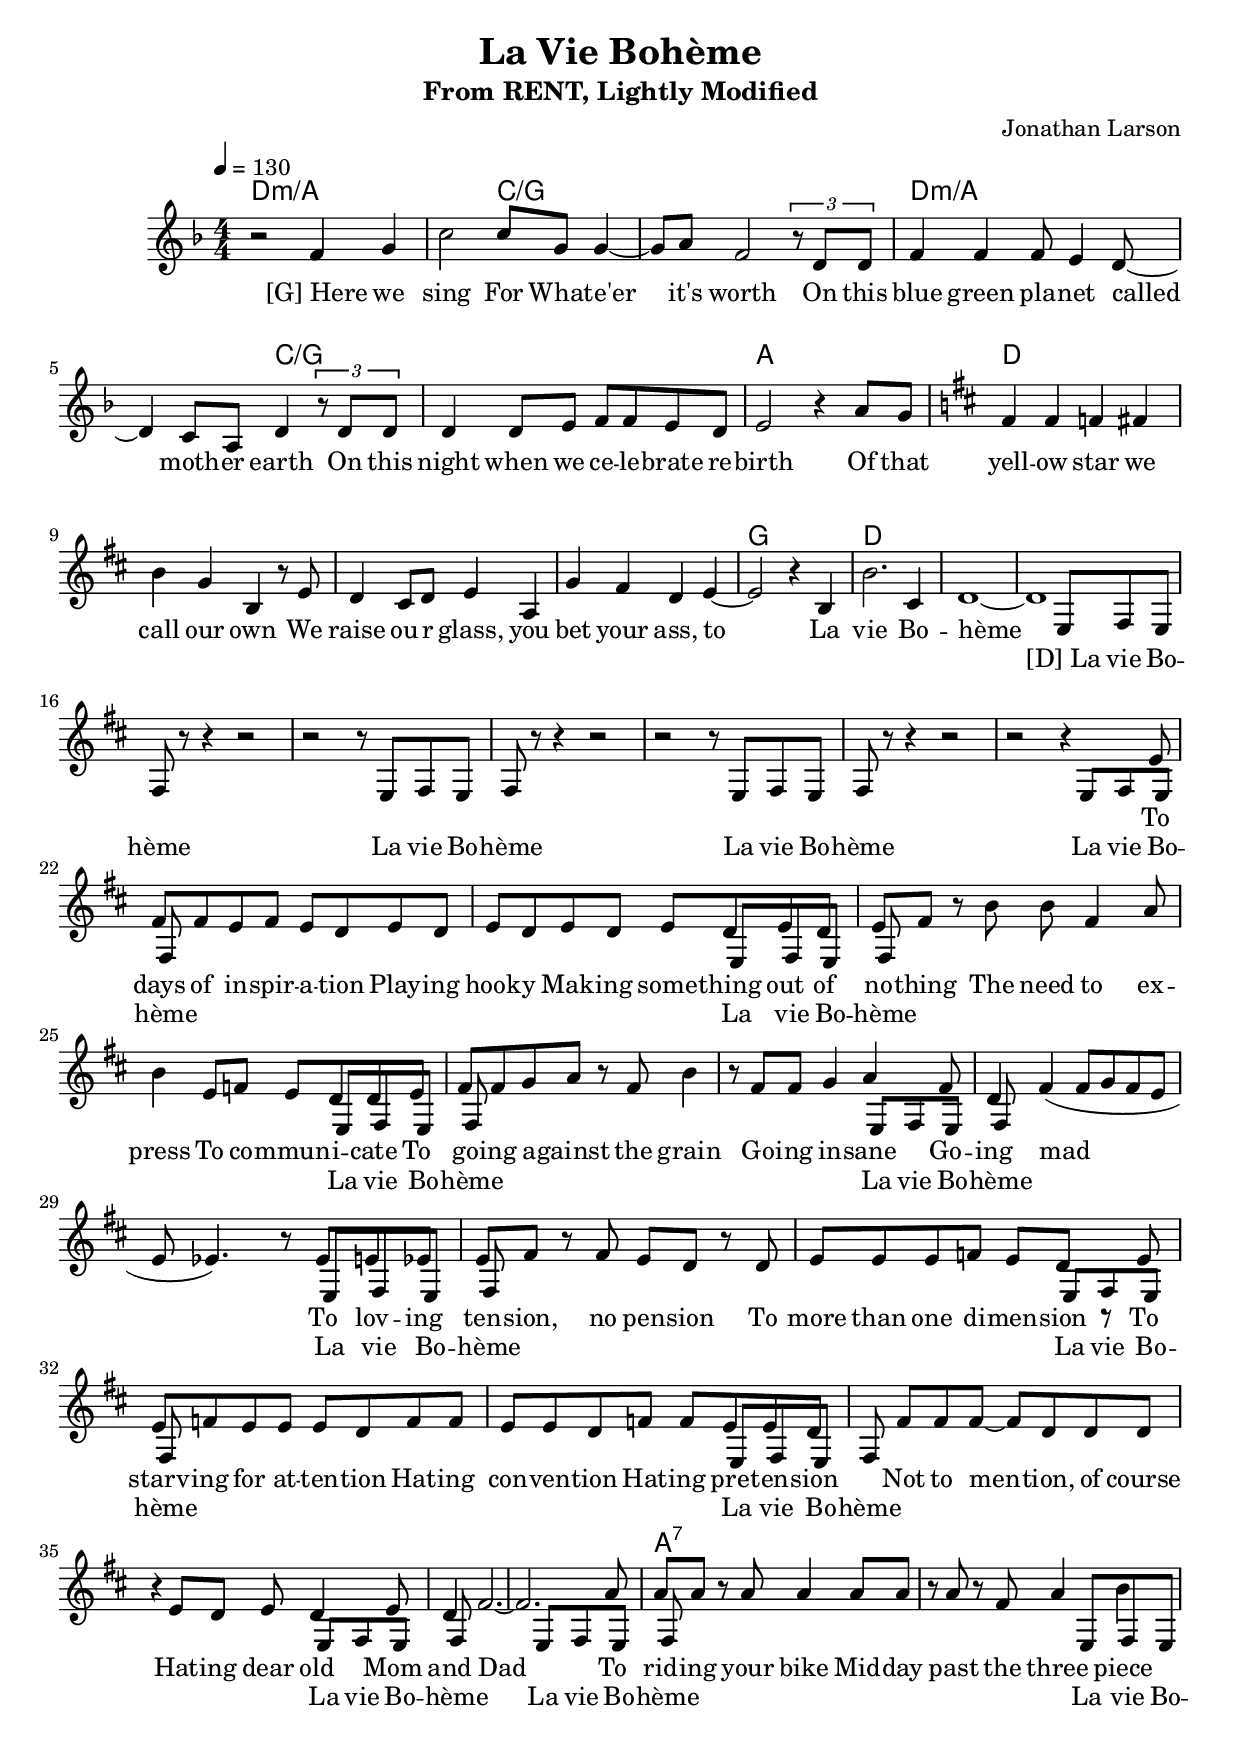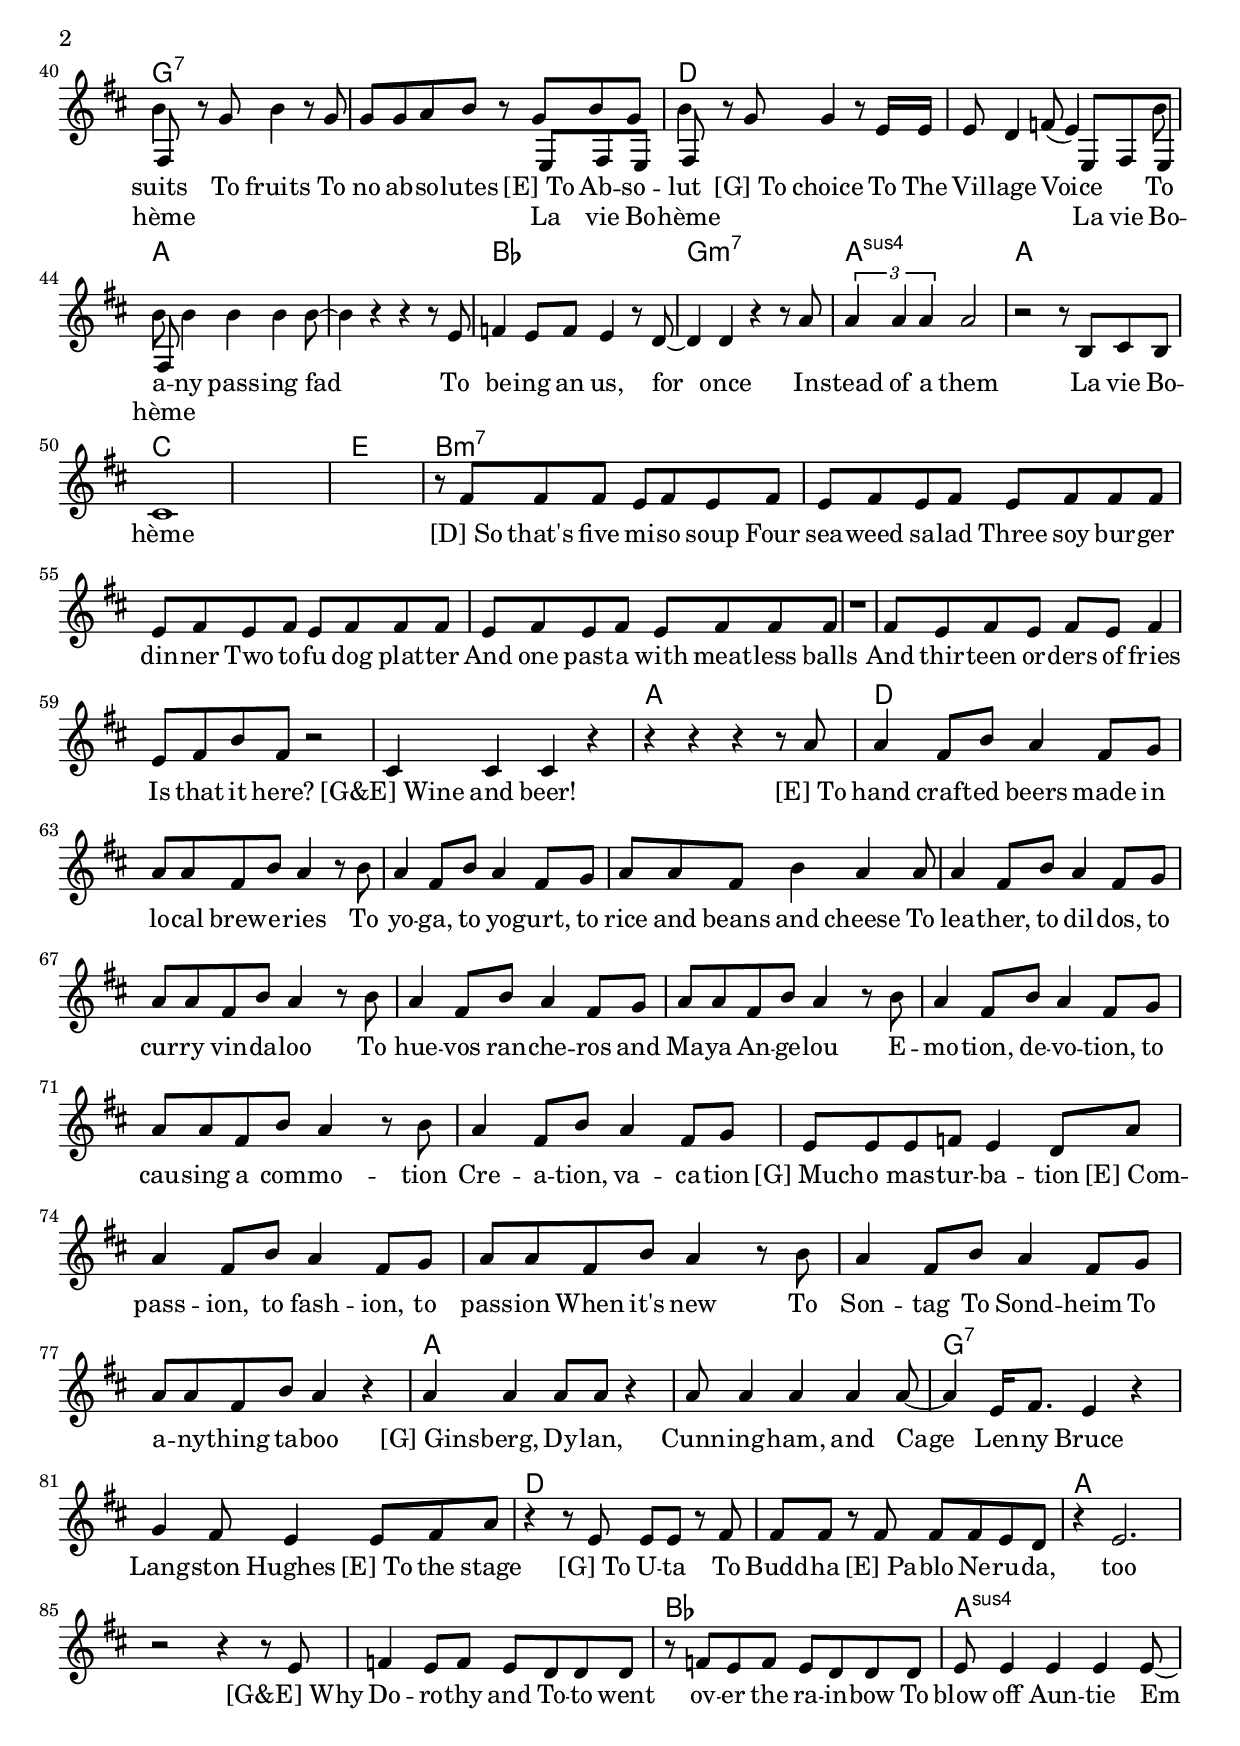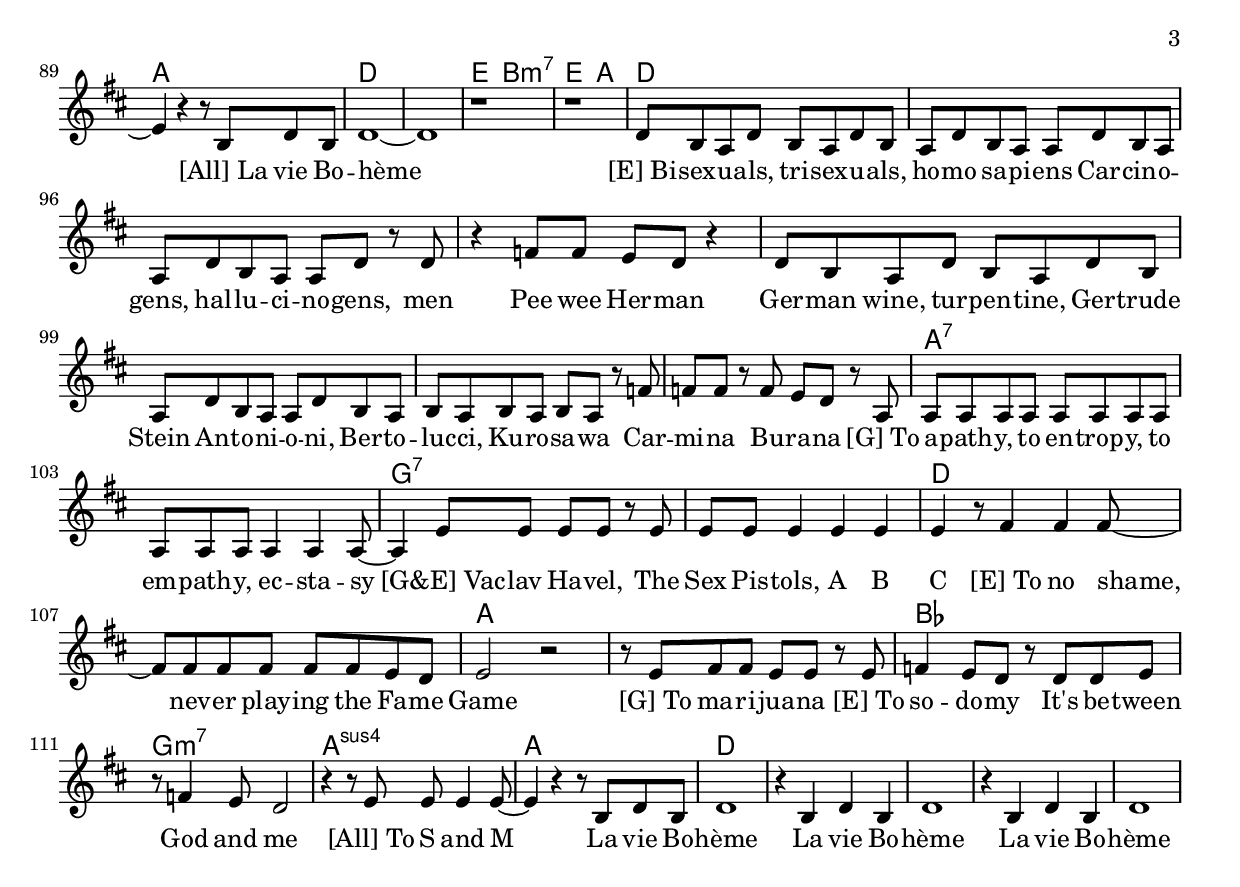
\version "2.18.2"

\header {
  title = "La Vie Bohème"
  subtitle = "From RENT, Lightly Modified"
  composer = "Jonathan Larson"
}

words = \lyricmode {
  "[G] Here" we sing
  For What -- e'er it's worth
  On this blue green pla -- net called moth -- er earth
  On this night when we ce -- le -- brate re -- birth
  Of that yell -- ow star we call our own
  We raise ou -- r glass, you bet your ass, to
  La vie Bo -- hème

  To days of in -- spir -- a -- tion
  Play -- ing hook -- y
  Mak -- ing some -- thing out of no -- thing
  The need to ex -- press
  To co -- mmun -- i -- cate
  To go -- ing a -- gainst the grain
  Go -- ing in -- sane
  Go -- ing mad

  To lov -- ing ten -- sion, no pen -- sion
  To more than one di -- men -- sion
  To starv -- ing for at -- ten -- tion
  Hat -- ing con -- ven -- tion
  Hat -- ing pre -- ten -- sion
  Not to men -- tion, of course
  Hat -- ing dear old Mom and Dad

  To rid -- ing your bike
  Mid -- day past the three piece suits
  To fruits
  To no ab -- so -- lutes
  "[E] To" Ab -- so -- lut
  "[G] To" choice
  To The Vil -- lage Voice
  To a -- ny pass -- ing fad

  To be -- ing an us, for once
  In -- stead of a them

  La vie Bo -- hème

  "[D] So" that's five mi -- so soup
  Four sea -- weed sa -- lad
  Three soy bur -- ger din -- ner
  Two to -- fu dog plat -- ter
  And one past -- a with meat -- less balls
  And thir -- teen or -- ders of fries
  Is that it here?

  "[G&E] Wine" and beer!

  "[E] To" hand craft -- ed beers made in lo -- cal brew -- e -- ries
  To yo -- ga, to yo -- gurt, to rice and beans and cheese
  To lea -- ther, to dil -- dos, to cur -- ry vin -- da -- loo
  To hue -- vos ran -- che -- ros and Ma -- ya An -- ge -- lou

  E -- mo -- tion, de -- vo -- tion, to cau -- sing a com -- mo -- tion
  Cre -- a -- tion, va -- ca -- tion

  "[G] Much" -- o mas -- tur -- ba -- tion

  "[E] Com" -- pass -- ion, to fash -- ion, to pass -- ion
  When it's new

  To Son -- tag
  To Sond -- heim
  To a -- ny -- thing ta -- boo
  "[G] Gins" -- berg, Dy -- lan, Cunn -- ing -- ham, and Cage
  Len -- ny Bruce
  Lang -- ston Hughes
  "[E] To" the stage
  "[G] To" U -- ta
  To Budd -- ha
  "[E] Pa" -- blo Ne -- ru -- da, too

  "[G&E] Why" Do -- ro -- thy and To -- to went ov -- er the ra -- in -- bow
  To blow off Aun -- tie Em

  "[All] La" vie Bo -- hème

  "[E] Bi" -- sex -- u -- als, tri -- sex -- u -- als, ho -- mo sa -- pi -- ens
  Car -- cin -- o -- gens, hal -- lu -- ci -- no -- gens, men
  Pee wee Her -- man
  Ger -- man wine, tur -- pen -- tine, Ger -- trude Stein
  An -- to -- ni -- o -- ni, Ber -- to -- lu -- cci, Ku -- ro -- sa -- wa
  Car -- mi -- na Bu -- ra -- na

  "[G] To" a -- path -- y, to en -- trop -- y, to em -- path -- y, ec -- sta -- sy
  "[G&E] Vac" -- lav Ha -- vel, The Sex Pis -- tols, A B C
  "[E] To" no shame, nev -- er play -- ing the Fa -- me Game

  "[G] To" ma -- ri -- jua -- na
  
  "[E] To" so -- do -- my
  It's be -- tween God and me
  "[All] To" S and M

  La vie Bo -- hème
  La vie Bo -- hème
  La vie Bo -- hème
}

LVBs_do_not_extract = \lyricmode {
  "[D] La" vie Bo -- hème
  La vie Bo -- hème
  La vie Bo -- hème
  La vie Bo -- hème
  La vie Bo -- hème
  La vie Bo -- hème
  La vie Bo -- hème
  La vie Bo -- hème
  La vie Bo -- hème
  La vie Bo -- hème
  La vie Bo -- hème
  La vie Bo -- hème
  La vie Bo -- hème
  La vie Bo -- hème
  La vie Bo -- hème
}

melody = \relative c' {
  \time 4/4
  \numericTimeSignature
  \key f \major
  r2 f4 g c2
  c8 g g4 ~ g8 a8 f2 
  \tuplet 3/2 { r8 d8 d} f4 f f8 e4 d8 ~ d4
  c8 a d4
  \tuplet 3/2 { r8 d8 d} d4 d8 e8 f f e d8 e2 r4
  a8 g
  \key d \major
  fis4 fis f fis b g b,
  r8 e8 d4 cis8 d e4 a, g' fis d e ~ e2 r4
  b4 b'2. cis,4 d1 ~ d1
  s s s s s
  r2 r4 s8 e fis fis e fis e d 
  e d e d e d e d e d e fis r
  b b fis4 a8 b4 e,8 f e d d e fis fis g a r fis b4 r8 fis fis g4 a fis8 d4 fis( fis8 g fis e e es4.)
  r8 es e es e fis r fis e d r d e e e f e d r 
  e e f e e e d f f e e d f f e e d s
  fis fis fis ~ fis d d d r4 e8 d e d4 e8 d4 fis2. ~ fis2. s8
  a a a r a a4 a8 a r a r fis a4 b4 b r8 g b4 r8 g g g a b r g b g b4
  r8 g g4 r8 e16 e e8 d4 f8( e4) s8 b'8 b b4 b b b8 ~ b4 r r r8
  e, f4 e8 f e4 r8 d ~ d4 d r r8 a' \tuplet 3/2 {a4 a a} a2
  r2 r8 b, cis b cis1 s s
  
  r8 fis fis fis e fis e fis
  e fis e fis e fis fis fis
  e fis e fis e fis fis fis
  e fis e fis e fis fis fis r1
  fis8 e fis e fis e fis4
  e8 fis b fis r2
  cis4 cis cis r
  r r r r8 a'
  a4 fis8 b a4 fis8 g a a fis b a4 r8 b a4 fis8 b a4 fis8 g
  a a fis b4 a a8
  a4 fis8 b a4 fis8 g a a fis b a4 r8 b a4 fis8 b a4 fis8 g
  a8 a fis b a4 r8 b
  a4 fis8 b a4 fis8 g a a fis b a4 r8 b a4 fis8 b a4 fis8 g
  e e e f e4 d8 a'8
  a4 fis8 b a4 fis8 g a a fis b a4 r8 b a4 fis8 b a4 fis8 g
  a8 a fis b a4 r4
  
  a4 a a8 a8 r4
  a8 a4  a a4 a8 ~ a4
  e16 fis8. e4 r g fis8 e4 e8 fis a
  r4 r8 e e e r fis fis fis r fis fis fis e d r4 e2.
  
  r2 r4 r8 e f4 e8 f e d d d
  r8 f e8 f e d d d e8 e4 e e e8 ~ e4
  r4 r8 b d b d1 ~ d r r
  d8 b a d8 b a d b a d b a a d b a a d b a a d r d r4 f8 f e d r4 
  d8 b a d8 b a d b a d b a a d b a b a  b a  b a r
  f' f f r f e d r
  a a a a a a a a a a a a a4 a a8 ~ a4 
  e'8 e e e r e e e e4 e e e r8 fis4 fis fis8 ~ fis fis fis fis fis fis e d e2 r2 
  r8 e8 fis fis e e r e
  f4 e8 d r d d e r f4 e8 d2
  r4 r8 e e e4 e8~ e4 r4 r8 b d b d1
  r4 b d b d1 
  r4 b d b d1 
}

decoration = \relative c {
 	
  s1 s s s s s s s s s s s s s
  s2 s8 e fis e fis r8 r4 r2	
  r2 r8 e fis e fis r8 r4 r2	
  r2 r8 e fis e fis r8 r4 r2	
  s2 s8 e fis e fis s8 s4 s2	
  s2 s8 e fis e fis s8 s4 s2	
  s2 s8 e fis e fis s8 s4 s2	
  s2 s8 e fis e fis s8 s4 s2	
  s2 s8 e fis e fis s8 s4 s2	
  s2 s8 e fis e fis s8 s4 s2	
  s2 s8 e fis e fis s8 s4 s2	
  s2 s8 e fis e fis s8 s4 s2	
  s2 s8 e fis e fis s8 s4 s2	
  s2 s8 e fis e fis s8 s4 s2	
  s2 s8 e fis e fis s8 s4 s2	
  s2 s8 e fis e fis s8 s4 s2	
}

harmony = {
  \chordmode {
    d1.:m/a c/g d:m/a c/g a1
    d s s s g d 
    s s s s s s s s s s s s s s s s s s s s s s s s
    a:7 s g:7 s d s a s bes g:m7 a:1.4.5 a c s e b2:m7 
    s s s s s s s s s s s s s s s 
    a1 d 
    s s s s s s s s s s s s s s s 
    a s g:7 s d s a s s bes a:1.4.5 a d s 
    e2 b:m7 e a 
    d1 
    s s s s  s s s 
    a:7 s g:7 s d s a s bes g:m7 a:1.4.5 a d
  }
}

\score {
  <<
    \new ChordNames {
      \harmony
    }
    \new Staff {
     <<
  \tempo 4=130
      \new Voice = "mel" { 
        \melody 
      }
      \new Voice = "dec" {
        \decoration 
      }
     >>
    }
    \new Lyrics \lyricsto "mel" {
      \words
    }
    \new Lyrics \lyricsto "dec" {
      \LVBs_do_not_extract
    }
  >>
  \layout {}
  \midi {}
}